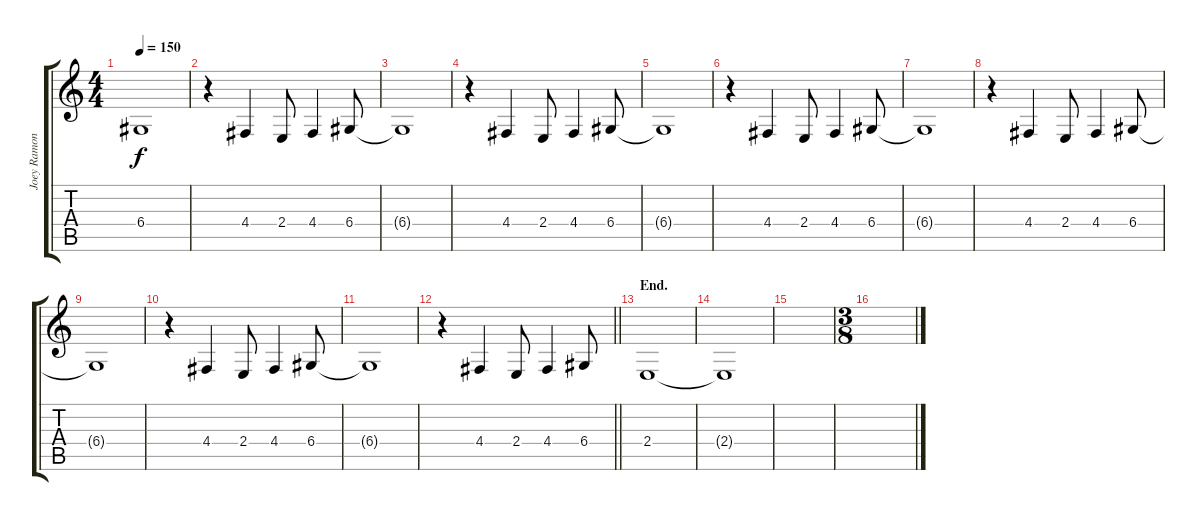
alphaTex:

\track ("Joey Ramone - Vocals" "Joey Ramon") {instrument recorder}
\staff {score tabs}
\tuning (E4 B3 G3 D3 A2 E2) {hide}
\ts (4 4)
\tempo 150
\clef g2
\ks c
6.4{t}.1{dy f} |
r.4 4.4.4 2.4.8 4.4.4 6.4.8 |
6.4{t}.1 |
r.4 4.4.4 2.4.8 4.4.4 6.4.8 |
6.4{t}.1 |
r.4 4.4.4 2.4.8 4.4.4 6.4.8 |
6.4{t}.1 |
r.4 4.4.4 2.4.8 4.4.4 6.4.8 |
6.4{t}.1 |
r.4 4.4.4 2.4.8 4.4.4 6.4.8 |
6.4{t}.1 |
\barLineRight lightlight
r.4 4.4.4 2.4.8 4.4.4 6.4.8 |
\section ("" "End.")
2.4.1 |
2.4{t}.1{volume 0} |
|
\ts (3 8)
